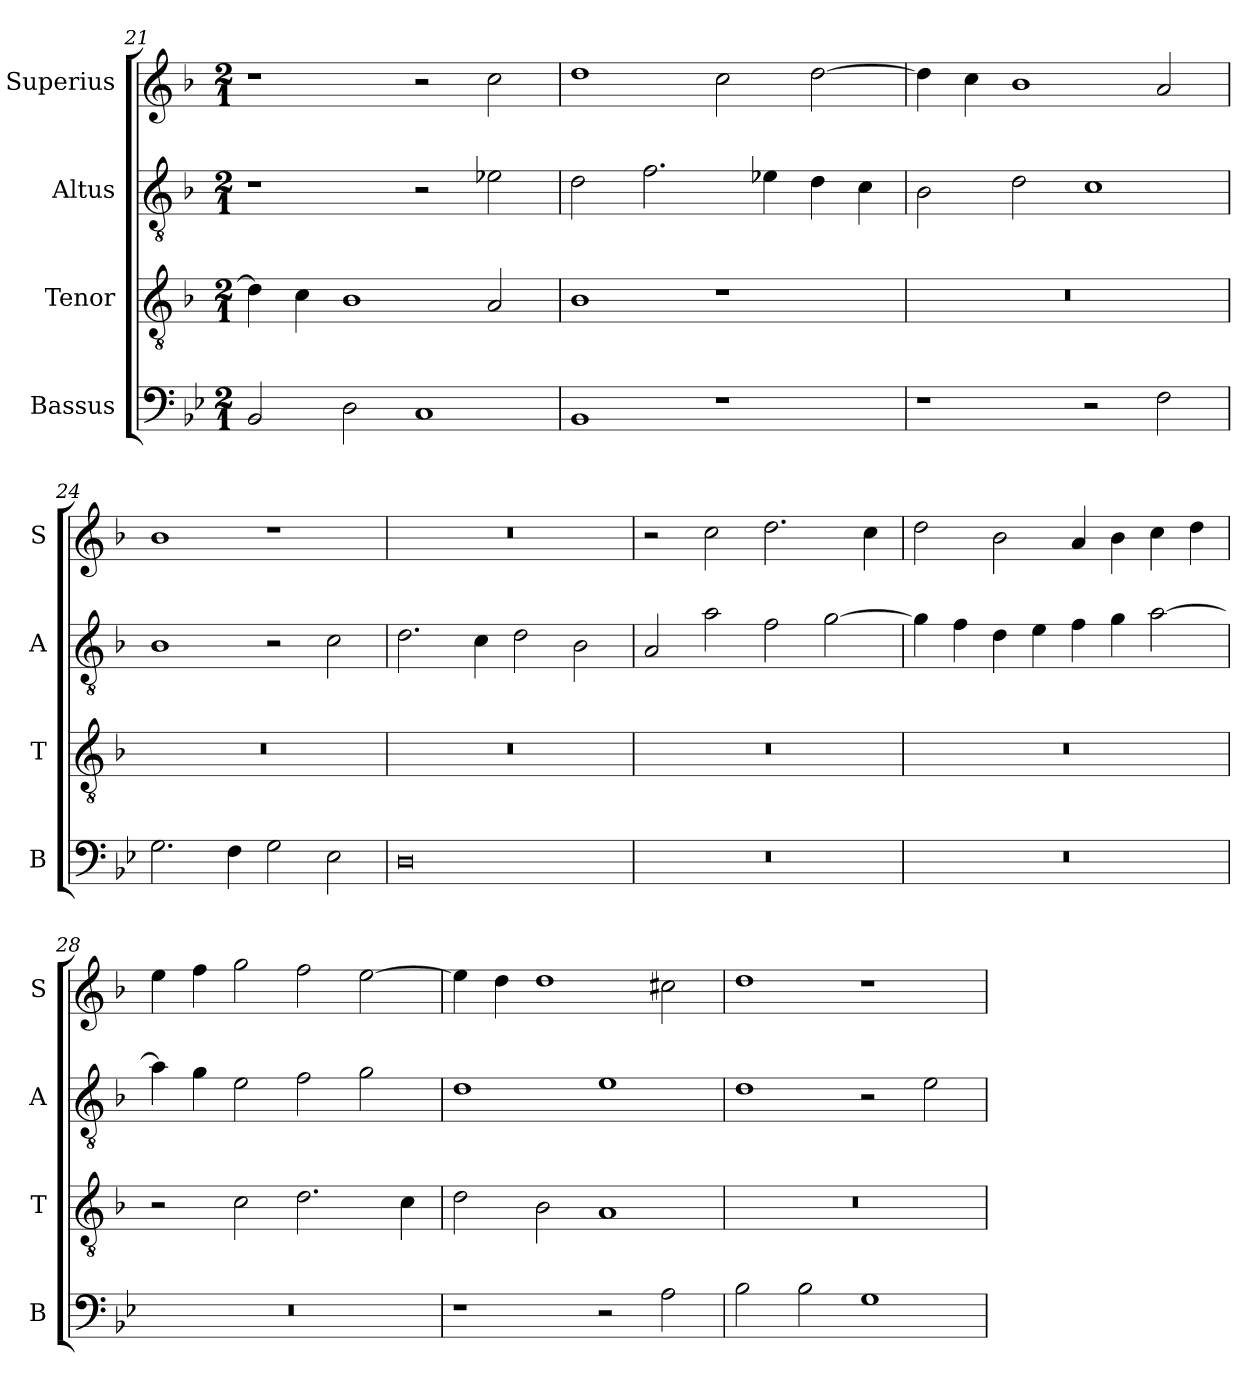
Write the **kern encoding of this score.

**kern	**kern	**kern	**kern
*part4	*part3	*part2	*part1
*staff4	*staff3	*staff2	*staff1
*I"Bassus	*I"Tenor	*I"Altus	*I"Superius
*I'B	*I'T	*I'A	*I'S
*clefF4	*clefGv2	*clefGv2	*clefG2
*k[b-e-]	*k[b-]	*k[b-]	*k[b-]
*M2/1	*M2/1	*M2/1	*M2/1
=21	=21	=21	=21
2BB-/	4d\]	1r	1r
.	4c\	.	.
2D\	1B-	.	.
1C	.	2r	2r
.	2A/	2e-X\	2cc\
=22	=22	=22	=22
1BB-	1B-	2d\	1dd
.	.	2.f\	.
1r	1r	.	2cc\
.	.	4e-X\	.
.	.	4d\	[2dd\
.	.	4c\	.
=23	=23	=23	=23
1r	0r	2B-\	4dd\]
.	.	.	4cc\
.	.	2d\	1b-
2r	.	1c	.
2F\	.	.	2a/
=24	=24	=24	=24
2.G\	0r	1B-	1b-
4F\	.	.	.
2G\	.	2r	1r
2E-\	.	2c\	.
=25	=25	=25	=25
0D	0r	2.d\	0r
.	.	4c\	.
.	.	2d\	.
.	.	2B-\	.
=26	=26	=26	=26
0r	0r	2A/	2r
.	.	2a\	2cc\
.	.	2f\	2.dd\
.	.	[2g\	.
.	.	.	4cc\
=27	=27	=27	=27
0r	0r	4g\]	2dd\
.	.	4f\	.
.	.	4d\	2b-\
.	.	4e\	.
.	.	4f\	4a/
.	.	4g\	4b-\
.	.	[2a\	4cc\
.	.	.	4dd\
=28	=28	=28	=28
0r	2r	4a\]	4ee\
.	.	4g\	4ff\
.	2c\	2e\	2gg\
.	2.d\	2f\	2ff\
.	.	2g\	[2ee\
.	4c\	.	.
=29	=29	=29	=29
1r	2d\	1d	4ee\]
.	.	.	4dd\
.	2B-\	.	1dd
2r	1A	1e	.
2A\	.	.	2cc#X\
=30	=30	=30	=30
2B-\	0r	1d	1dd
2B-\	.	.	.
1G	.	2r	1r
.	.	2e\	.
=	=	=	=
*-	*-	*-	*-
